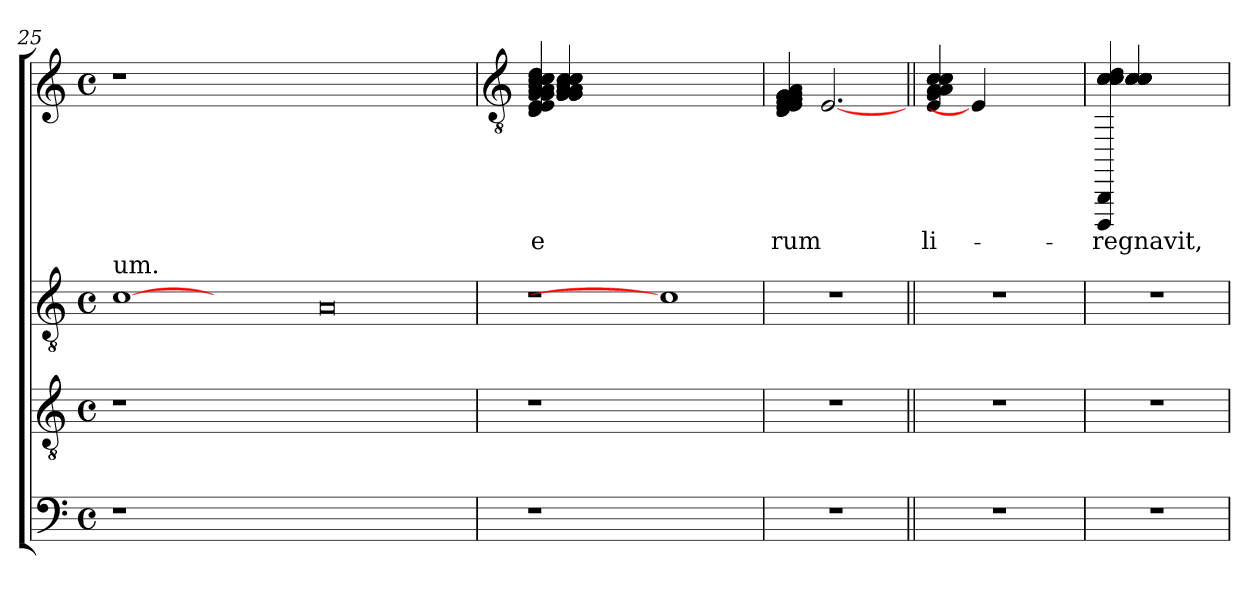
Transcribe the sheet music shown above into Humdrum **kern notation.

**kern	**kern	**kern	**kern	**text
*part4	*part3	*part2	*part1	*part1
*staff4	*staff3	*staff2	*staff1	*staff1
*clefF4	*clefGv2	*clefGv2	*clefG2	*
*k[]	*k[]	*k[]	*k[]	*
*C:	*C:	*C:	*C:	*
*M4/4	*M4/4	*M4/4	*M4/4	*
*met(c)	*met(c)	*met(c)	*met(c)	*
=25	=25	=25	=25	=25
!	!	!LO:TX:a:t=um.	!	!
1r	1r	[1c	1r	.
0.ryy	0.ryy	1ryy	0.ryy	.
.	.	0A	.	.
!!LO:PB:g=z
=26	=26	=26	=26	=26
*	*	*	*clefGv2	*
!	!	!	!	!LO:LY:b
*	*	*	*^	*
!	!	!	!	!	!LO:LY:b
1r	1r	1r	4D/ 4E/ 4E/ 4G/ 4G/ 4A/ 4A/ 4B/ 4c/ 4c/ 4c/ 4d/	4G/ 4G/ 4G/ 4G/ 4A/ 4A/ 4A/ 4A/ 4B/ 4c/ 4c/ 4c/	e
.	.	.	1..ryy	1..ryy	.
1ryy	1ryy	1c]	.	.	.
*	*	*	*v	*v	*
!!LO:LB:g=z
=27	=27	=27	=27	=27
!	!	!	!	!LO:LY:b
1r	1r	1r	4D/ 4E/ 4E/ 4F/ 4F/ 4F/ 4G/ 4G/ 4G/ 4A/	rum
.	.	.	[2.E	.
=28||	=28||	=28||	=28||	=28||
!	!	!	!	!LO:LY:b
1r	1r	1r	4E/ 4G/ 4A/ 4A/ 4c/ 4c/ 4c/ 4c/	-li-
.	.	.	4E]	.
.	.	.	2ryy	.
!!LO:LB:g=z
=29	=29	=29	=29	=29
!	!	!	!LO:TX:a:t=Ps[alm.]	!
!	!	!	!	!LO:LY:b
*	*	*	*^	*
!	!	!	!	!	!LO:LY:b
1r	1r	1r	4DDDD/ 4BBBB/ 4c/ 4c/ 4c/ 4c/ 4c/ 4c/ 4c/ 4c/ 4c/ 4d/	4c/ 4c/ 4c/ 4c/ 4c/ 4c/ 4c/ 4c/ 4c/ 4c/ 4c/ 4c/	regnavit,
.	.	.	2.ryy	2.ryy	.
*	*	*	*v	*v	*
=	=	=	=	=
*-	*-	*-	*-	*-
